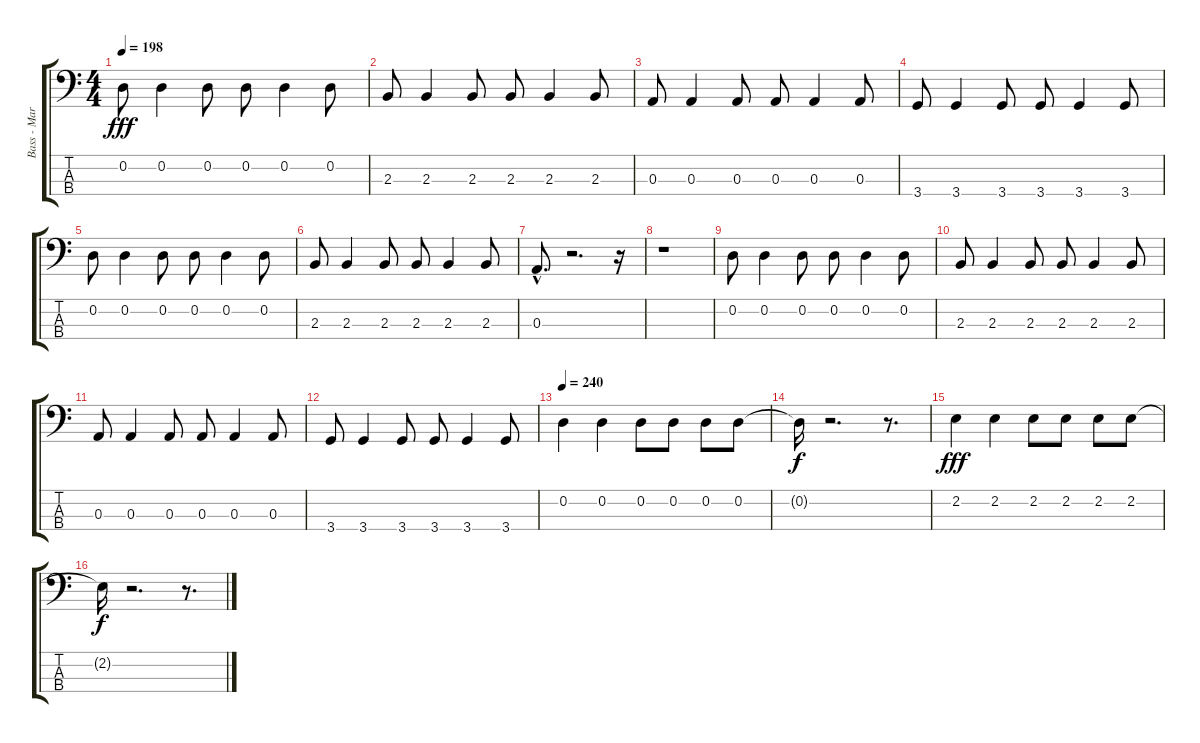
\track ("Bass - Mark" "Bass - Mar") {instrument electricbassfinger}
\staff {score tabs}
\tuning (G2 D2 A1 E1) {hide}
\ts (4 4)
\tempo 198
\clef f4
\ks c
0.2.8{dy fff} 0.2.4 0.2.8 0.2.8 0.2.4 0.2.8 |
2.3.8 2.3.4 2.3.8 2.3.8 2.3.4 2.3.8 |
0.3.8 0.3.4 0.3.8 0.3.8 0.3.4 0.3.8 |
3.4.8 3.4.4 3.4.8 3.4.8 3.4.4 3.4.8 |
0.2.8 0.2.4 0.2.8 0.2.8 0.2.4 0.2.8 |
2.3.8 2.3.4 2.3.8 2.3.8 2.3.4 2.3.8 |
0.3{hac}.8{d} r.2{d} r.16 |
r.1 |
0.2.8 0.2.4 0.2.8 0.2.8 0.2.4 0.2.8 |
2.3.8 2.3.4 2.3.8 2.3.8 2.3.4 2.3.8 |
0.3.8 0.3.4 0.3.8 0.3.8 0.3.4 0.3.8 |
3.4.8 3.4.4 3.4.8 3.4.8 3.4.4 3.4.8 |
\tempo 240
0.2.4 0.2.4 0.2.8 0.2.8 0.2.8 0.2.8 |
0.2{t}.16{dy f} r.2{d} r.8{d} |
2.2.4{dy fff} 2.2.4 2.2.8 2.2.8 2.2.8 2.2.8 |
2.2{t}.16{dy f} r.2{d} r.8{d}
